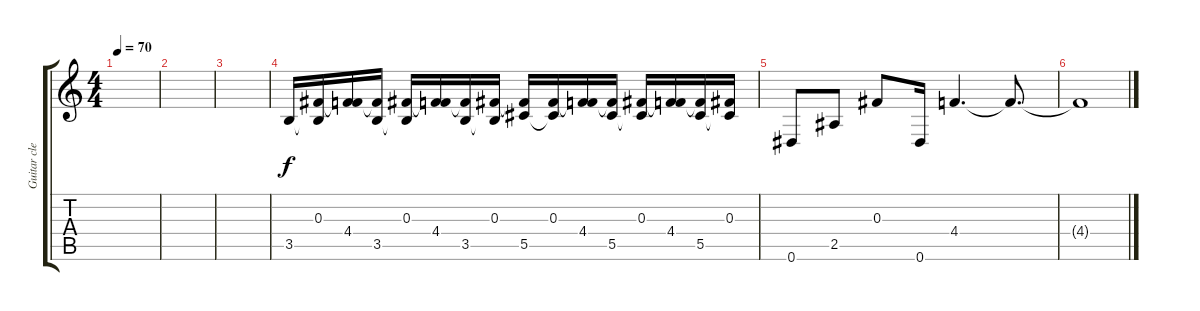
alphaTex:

\track ("Guitar clean (Jade)" "Guitar cle") {instrument electricguitarjazz}
\staff {score tabs}
\tuning (Eb4 Bb3 Gb3 Db3 Ab2 Eb2) {hide}
\ts (4 4)
\tempo 70
\clef g2
\ks c
|
|
|
3.5.16 (0.3 3.5{t}).16 (0.3{t} 4.4).16 (4.4{t} 3.5).16 (0.3 3.5{t}).16 (0.3{t} 4.4).16 (4.4{t} 3.5).16 (0.3 3.5{t}).16 (0.3{t} 5.5).16 (0.3 5.5{t}).16 (0.3{t} 4.4).16 (4.4{t} 5.5).16 (0.3 5.5{t}).16 (0.3{t} 4.4).16 (4.4{t} 5.5).16 (0.3 5.5{t}).16 |
0.6.8 2.5.8 0.3.8 0.6.16 4.4.4{d} 4.4{t}.8{d} |
4.4{t}.1
